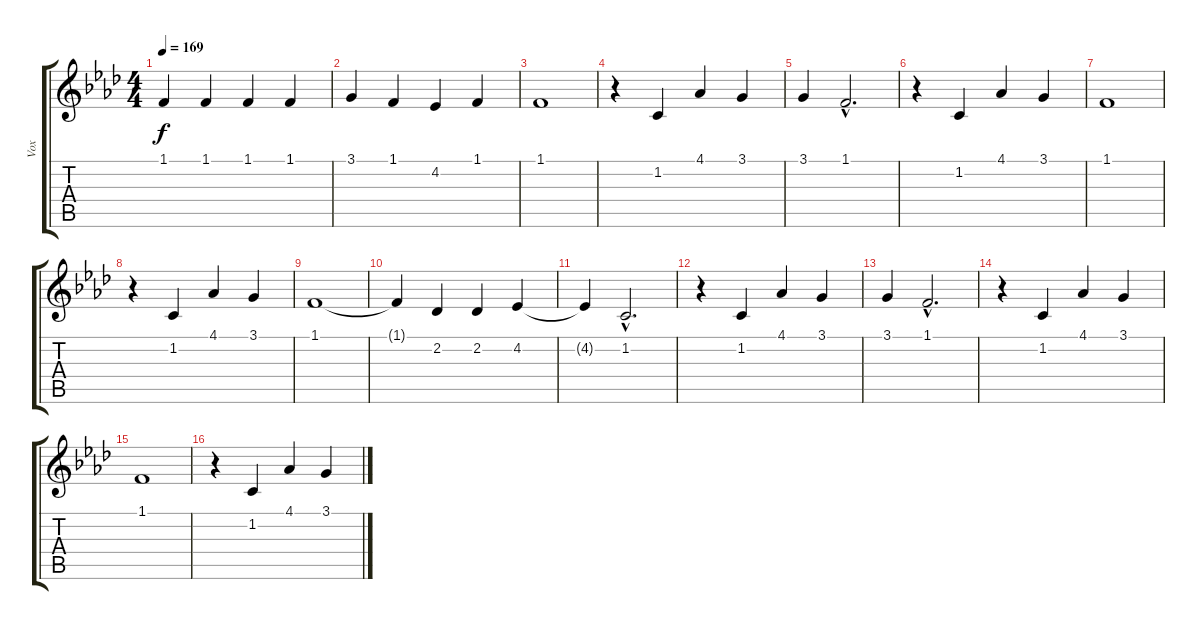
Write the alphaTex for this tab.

\track ("Vox" "Vox") {instrument tenorsax}
\staff {score tabs}
\tuning (E4 B3 G3 D3 A2 E2) {hide}
\ts (4 4)
\tempo 169
\clef g2
\ks fminor
1.1.4{dy f} 1.1.4 1.1.4 1.1.4 |
3.1.4 1.1.4 4.2.4 1.1.4 |
1.1.1 |
r.4 1.2.4 4.1.4 3.1.4 |
3.1.4 1.1{hac}.2{d} |
r.4 1.2.4 4.1.4 3.1.4 |
1.1.1 |
r.4 1.2.4 4.1.4 3.1.4 |
1.1.1 |
1.1{t}.4 2.2.4 2.2.4 4.2.4 |
4.2{t}.4 1.2{hac}.2{d} |
r.4 1.2.4 4.1.4 3.1.4 |
3.1.4 1.1{hac}.2{d} |
r.4 1.2.4 4.1.4 3.1.4 |
1.1.1 |
r.4 1.2.4 4.1.4 3.1.4
